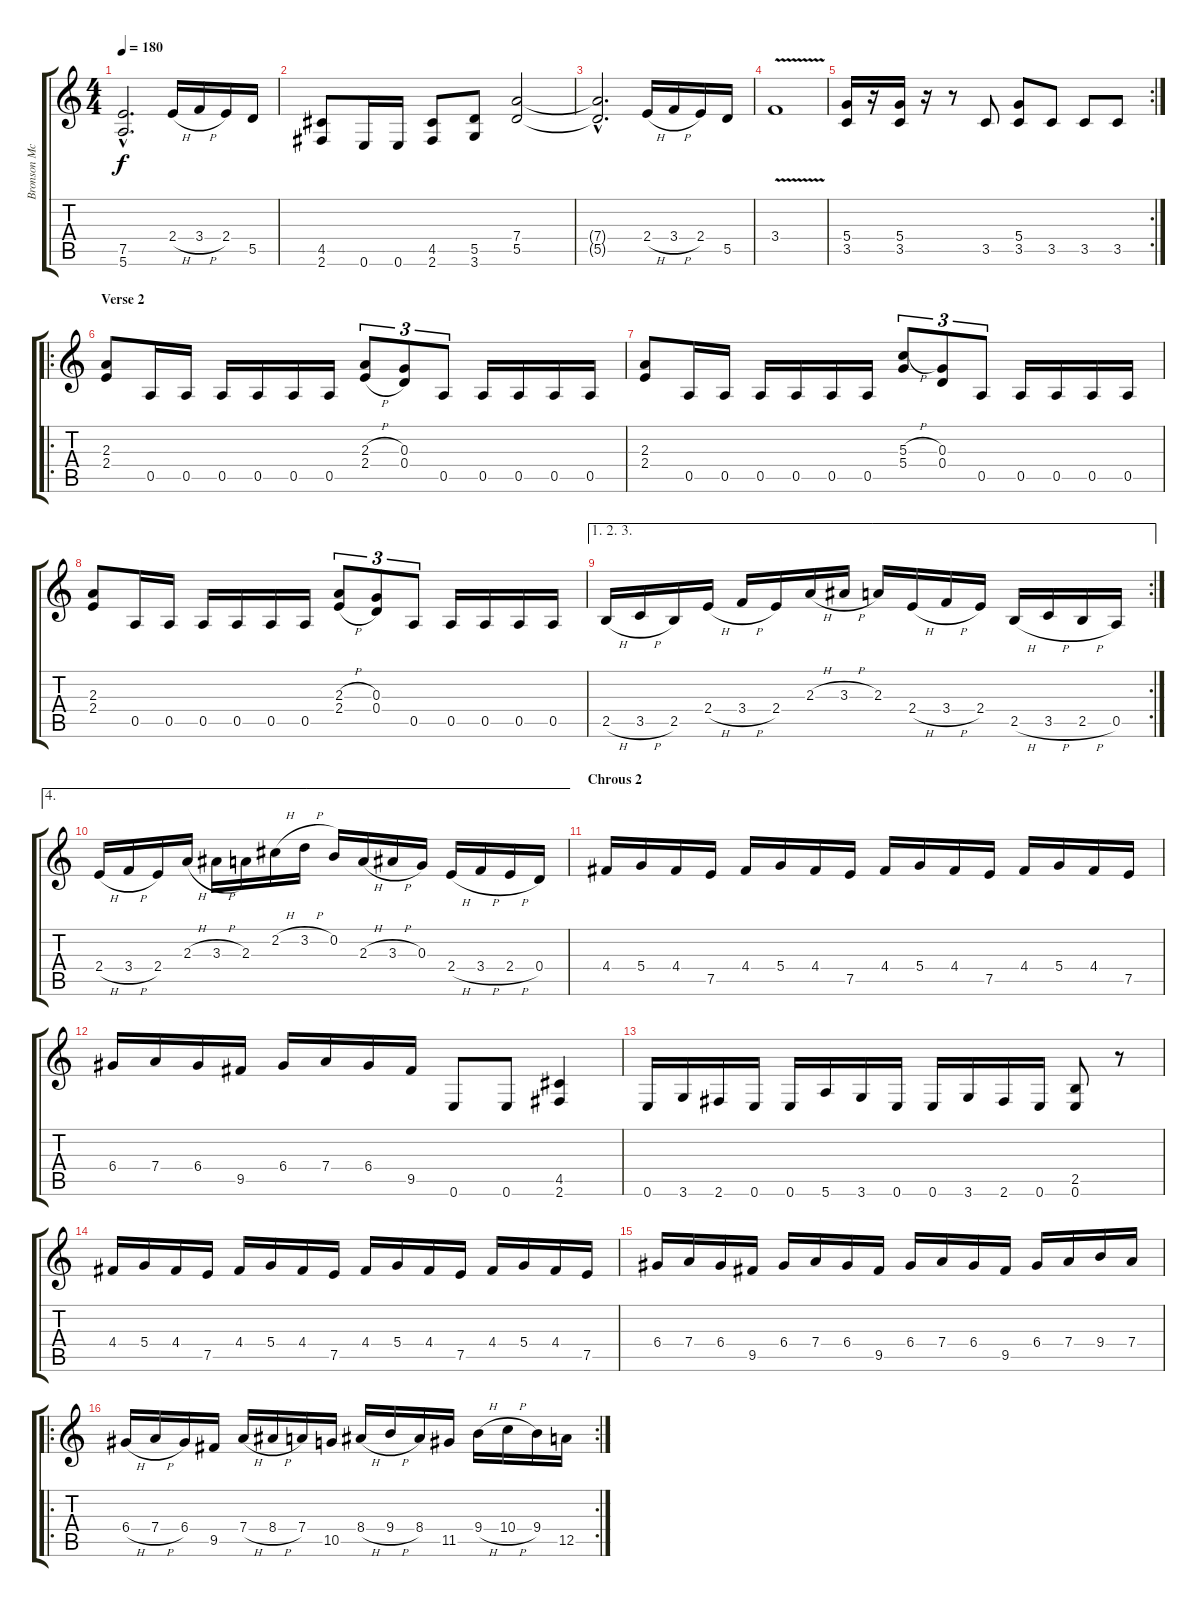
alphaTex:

\track ("Bronson McDowall (Guitar)" "Bronson Mc") {instrument distortionguitar}
\staff {score tabs}
\tuning (E4 B3 G3 D3 A2 E2) {hide}
\ts (4 4)
\tempo 180
\clef g2
\ks c
(7.5{hac t} 5.6{hac t}).2{d dy f} 2.4{h}.16 3.4{h}.16 2.4.16 5.5.16 |
(4.5 2.6).8 0.6.16 0.6.16 (4.5 2.6).8 (5.5 3.6).8 (7.4 5.5).2 |
(7.4{hac t} 5.5{hac t}).2{d} 2.4{h}.16 3.4{h}.16 2.4.16 5.5.16 |
3.4{v}.1 |
\rc 2
(5.4 3.5).16 r.16 (5.4 3.5).16 r.16 r.8 3.5.8 (5.4 3.5).8 3.5.8 3.5.8 3.5.8 |
\ro
\section ("" "Verse 2")
(2.3 2.4).8 0.5.16 0.5.16 0.5.16 0.5.16 0.5.16 0.5.16 (2.3{h} 2.4{h}).8{tu (3 2)} (0.3 0.4).8{tu (3 2)} 0.5.8{tu (3 2)} 0.5.16 0.5.16 0.5.16 0.5.16 |
(2.3 2.4).8 0.5.16 0.5.16 0.5.16 0.5.16 0.5.16 0.5.16 (5.3{h} 5.4).8{tu (3 2)} (0.3 0.4).8{tu (3 2)} 0.5.8{tu (3 2)} 0.5.16 0.5.16 0.5.16 0.5.16 |
(2.3 2.4).8 0.5.16 0.5.16 0.5.16 0.5.16 0.5.16 0.5.16 (2.3{h} 2.4{h}).8{tu (3 2)} (0.3 0.4).8{tu (3 2)} 0.5.8{tu (3 2)} 0.5.16 0.5.16 0.5.16 0.5.16 |
\ae (1 2 3)
\rc 2
2.5{h}.16 3.5{h}.16 2.5.16 2.4{h}.16 3.4{h}.16 2.4.16 2.3{h}.16 3.3{h}.16 2.3.16 2.4{h}.16 3.4{h}.16 2.4.16 2.5{h}.16 3.5{h}.16 2.5{h}.16 0.5.16 |
\ae 4
2.4{h}.16 3.4{h}.16 2.4.16 2.3{h}.16 3.3{h}.16 2.3.16 2.2{h}.16 3.2{h}.16 0.2.16 2.3{h}.16 3.3{h}.16 0.3.16 2.4{h}.16 3.4{h}.16 2.4{h}.16 0.4.16 |
\section ("" "Chrous 2")
4.4.16 5.4.16 4.4.16 7.5.16 4.4.16 5.4.16 4.4.16 7.5.16 4.4.16 5.4.16 4.4.16 7.5.16 4.4.16 5.4.16 4.4.16 7.5.16 |
6.4.16 7.4.16 6.4.16 9.5.16 6.4.16 7.4.16 6.4.16 9.5.16 0.6.8 0.6.8 (4.5 2.6).4 |
0.6.16 3.6.16 2.6.16 0.6.16 0.6.16 5.6.16 3.6.16 0.6.16 0.6.16 3.6.16 2.6.16 0.6.16 (2.5 0.6).8 r.8 |
4.4.16 5.4.16 4.4.16 7.5.16 4.4.16 5.4.16 4.4.16 7.5.16 4.4.16 5.4.16 4.4.16 7.5.16 4.4.16 5.4.16 4.4.16 7.5.16 |
6.4.16 7.4.16 6.4.16 9.5.16 6.4.16 7.4.16 6.4.16 9.5.16 6.4.16 7.4.16 6.4.16 9.5.16 6.4.16 7.4.16 9.4.16 7.4.16 |
\ro
\rc 2
6.4{h}.16 7.4{h}.16 6.4.16 9.5.16 7.4{h}.16 8.4{h}.16 7.4.16 10.5.16 8.4{h}.16 9.4{h}.16 8.4.16 11.5.16 9.4{h}.16 10.4{h}.16 9.4.16 12.5.16
